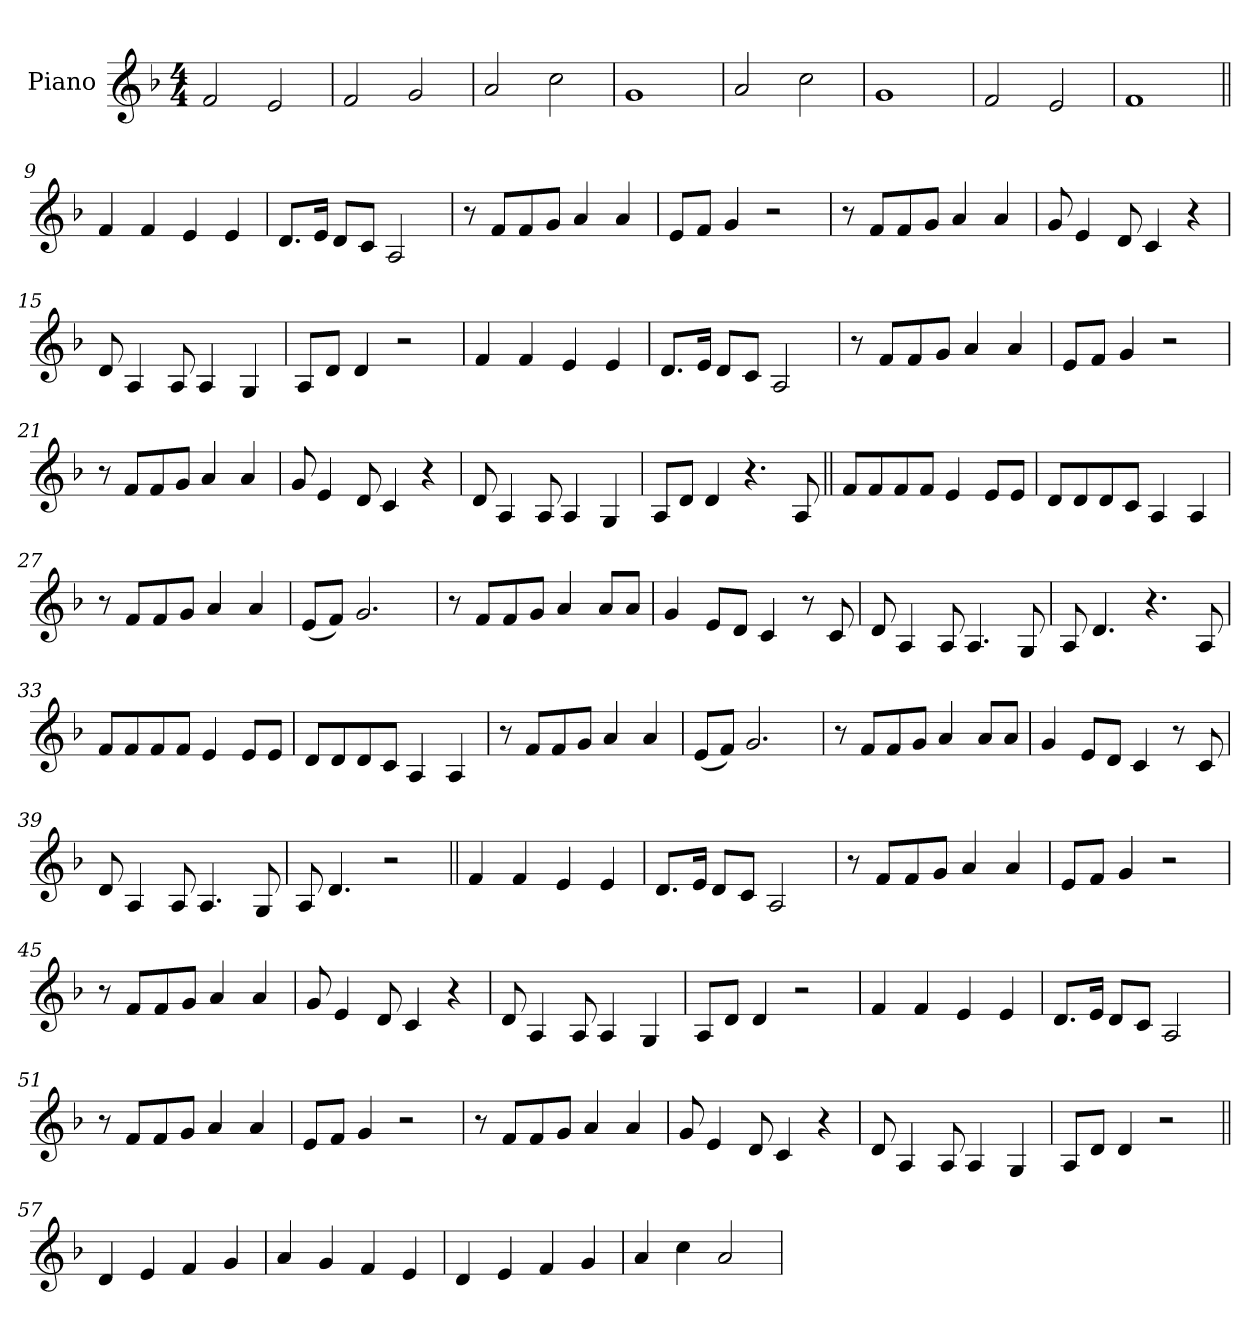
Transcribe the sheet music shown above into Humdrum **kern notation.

**kern
*part1
*staff1
*I"Piano
*I'Pno.
*clefG2
*k[b-]
*M4/4
*MM130
=1
2f!
2e!
=2
2f!
2g!
=3
2a!
2cc!
=4
1g!
=5
2a!
2cc!
=6
1g!
=7
2f!
2e!
=8
1f!
=9||
4f
4f
4e
4e
=10
8.dL
16eJk
8dL
8cJ
2A
=11
8r
8fL
8f
8gJ
4a
4a
=12
8eL
8fJ
4g
2r
=13
8r
8fL
8f
8gJ
4a
4a
=14
8g
4e
8d
4c
4r
=15
8d
4A
8A
4A
4G
=16
8AL
8dJ
4d
2r
=17
4f
4f
4e
4e
=18
8.dL
16eJk
8dL
8cJ
2A
=19
8r
8fL
8f
8gJ
4a
4a
=20
8eL
8fJ
4g
2r
=21
8r
8fL
8f
8gJ
4a
4a
=22
8g
4e
8d
4c
4r
=23
8d
4A
8A
4A
4G
=24
8AL
8dJ
4d
4.r
8A
=25||
8fL
8f
8f
8fJ
4e
8eL
8eJ
=26
8dL
8d
8d
8cJ
4A
4A
=27
8r
8fL
8f
8gJ
4a
4a
=28
(<8eL
8fJ)
2.g
=29
8r
8fL
8f
8gJ
4a
8aL
8aJ
=30
4g
8eL
8dJ
4c
8r
8c
=31
8d
4A
8A
4.A
8G
=32
8A
4.d
4.r
8A
=33
8fL
8f
8f
8fJ
4e
8eL
8eJ
=34
8dL
8d
8d
8cJ
4A
4A
=35
8r
8fL
8f
8gJ
4a
4a
=36
(<8eL
8fJ)
2.g
=37
8r
8fL
8f
8gJ
4a
8aL
8aJ
=38
4g
8eL
8dJ
4c
8r
8c
=39
8d
4A
8A
4.A
8G
=40
8A
4.d
2r
=41||
4f
4f
4e
4e
=42
8.dL
16eJk
8dL
8cJ
2A
=43
8r
8fL
8f
8gJ
4a
4a
=44
8eL
8fJ
4g
2r
=45
8r
8fL
8f
8gJ
4a
4a
=46
8g
4e
8d
4c
4r
=47
8d
4A
8A
4A
4G
=48
8AL
8dJ
4d
2r
=49
4f
4f
4e
4e
=50
8.dL
16eJk
8dL
8cJ
2A
=51
8r
8fL
8f
8gJ
4a
4a
=52
8eL
8fJ
4g
2r
=53
8r
8fL
8f
8gJ
4a
4a
=54
8g
4e
8d
4c
4r
=55
8d
4A
8A
4A
4G
=56
8AL
8dJ
4d
2r
=57||
4d
4e
4f
4g
=58
4a
4g
4f
4e
=59
4d
4e
4f
4g
=60
4a
4cc
2a
=
*-
